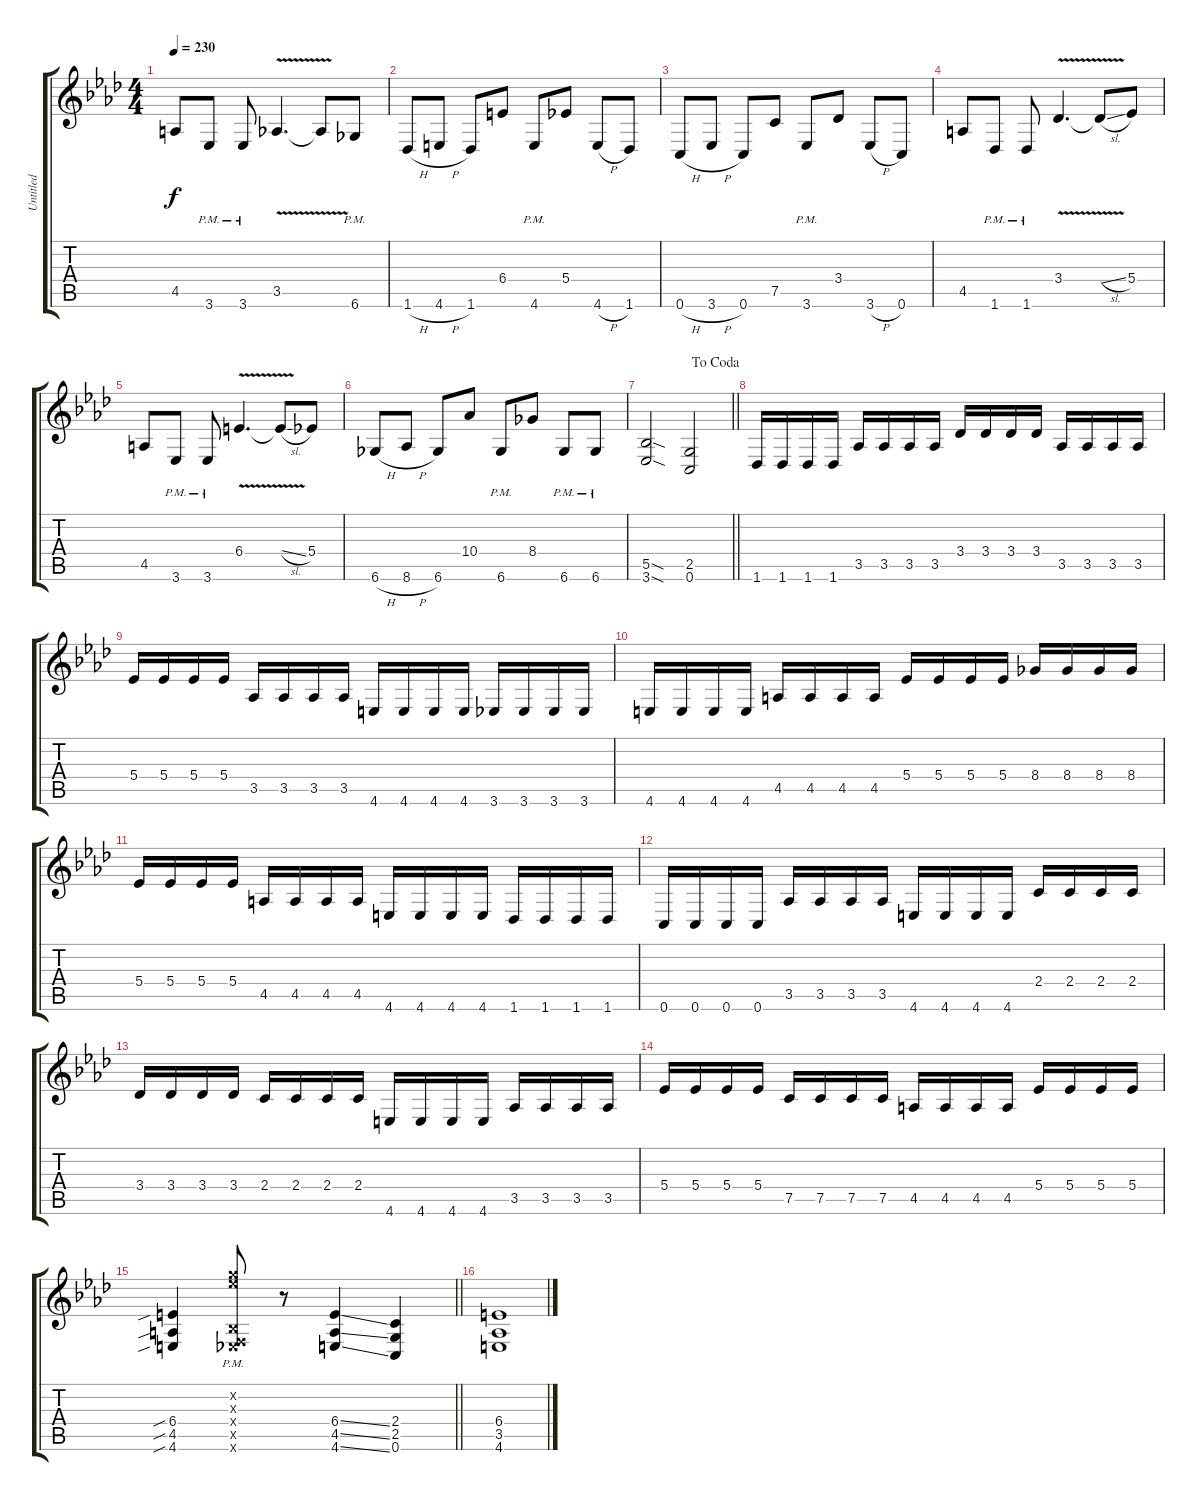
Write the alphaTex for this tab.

\track ("Untitled" "Untitled") {instrument distortionguitar}
\staff {score tabs}
\tuning (C4 G3 Eb3 Bb2 F2 C2) {hide}
\ts (4 4)
\tempo 230
\clef g2
\ks ab
4.5.8{dy f} 3.6{pm}.8 3.6{pm}.8 3.5{v}.4{d} 3.5{t}.8 6.6{pm}.8 |
1.6{h}.8 4.6{h}.8 1.6.8 6.4.8 4.6{pm}.8 5.4.8 4.6{h}.8 1.6.8 |
0.6{h}.8 3.6{h}.8 0.6.8 7.5.8 3.6{pm}.8 3.4.8 3.6{h}.8 0.6.8 |
4.5.8 1.6{pm}.8 1.6{pm}.8 3.4{v}.4{d} 3.4{sl t}.8 5.4.8 |
4.5.8 3.6{pm}.8 3.6{pm}.8 6.4{v}.4{d} 6.4{sl t}.8 5.4.8 |
6.6{h}.8 8.6{h}.8 6.6.8 10.4.8 6.6{pm}.8 8.4.8 6.6{pm}.8 6.6{pm}.8 |
\jump dacoda
\barLineRight lightlight
(5.5{sod} 3.6{sod}).2 (2.5 0.6).2 |
1.6.16 1.6.16 1.6.16 1.6.16 3.5.16 3.5.16 3.5.16 3.5.16 3.4.16 3.4.16 3.4.16 3.4.16 3.5.16 3.5.16 3.5.16 3.5.16 |
5.4.16 5.4.16 5.4.16 5.4.16 3.5.16 3.5.16 3.5.16 3.5.16 4.6.16 4.6.16 4.6.16 4.6.16 3.6.16 3.6.16 3.6.16 3.6.16 |
4.6.16 4.6.16 4.6.16 4.6.16 4.5.16 4.5.16 4.5.16 4.5.16 5.4.16 5.4.16 5.4.16 5.4.16 8.4.16 8.4.16 8.4.16 8.4.16 |
5.4.16 5.4.16 5.4.16 5.4.16 4.5.16 4.5.16 4.5.16 4.5.16 4.6.16 4.6.16 4.6.16 4.6.16 1.6.16 1.6.16 1.6.16 1.6.16 |
0.6.16 0.6.16 0.6.16 0.6.16 3.5.16 3.5.16 3.5.16 3.5.16 4.6.16 4.6.16 4.6.16 4.6.16 2.4.16 2.4.16 2.4.16 2.4.16 |
3.4.16 3.4.16 3.4.16 3.4.16 2.4.16 2.4.16 2.4.16 2.4.16 4.6.16 4.6.16 4.6.16 4.6.16 3.5.16 3.5.16 3.5.16 3.5.16 |
5.4.16 5.4.16 5.4.16 5.4.16 7.5.16 7.5.16 7.5.16 7.5.16 4.5.16 4.5.16 4.5.16 4.5.16 5.4.16 5.4.16 5.4.16 5.4.16 |
\barLineRight lightlight
(6.4{sib} 4.5{sib} 4.6{sib}).4 (12.2{x} 12.3{x} 0.4{pm x} 0.5{pm x} 3.6{pm x}).8 r.8 (6.4{ss} 4.5{ss} 4.6{ss}).4 (2.4 2.5 0.6).4 |
(6.4 3.5 4.6).1
